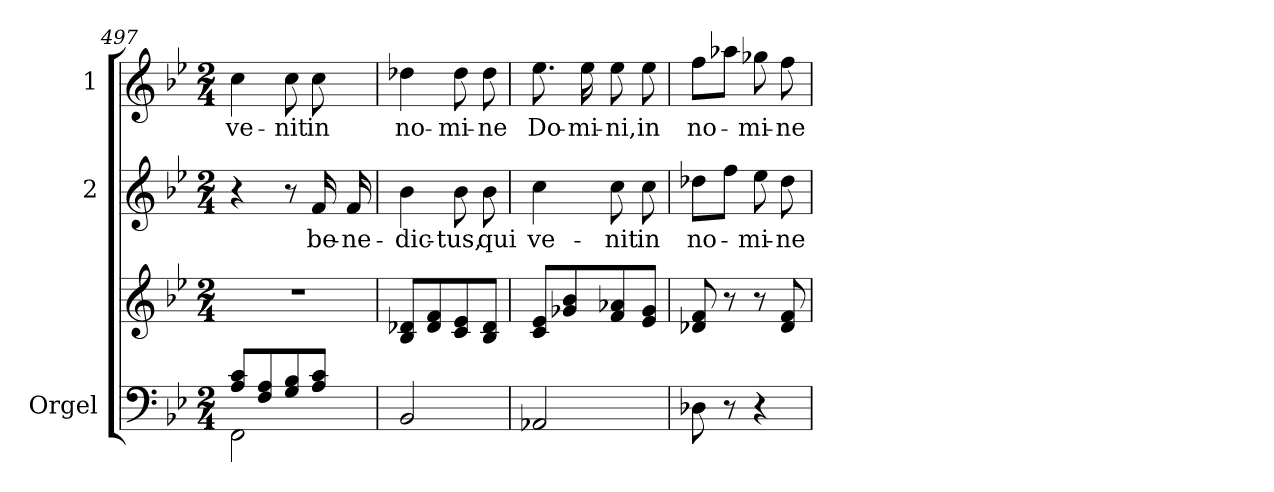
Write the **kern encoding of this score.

**kern	**kern	**kern	**text	**kern	**text
*part3	*part3	*part2	*part2	*part1	*part1
*staff4	*staff3	*staff2	*staff2	*staff1	*staff1
*I"Orgel	*	*I"2	*	*I"1	*
*I'Org.	*	*	*	*	*
!!LO:LB:g=z
*clefF4	*clefG2	*clefG2	*	*clefG2	*
*k[b-e-]	*k[b-e-]	*k[b-e-]	*	*k[b-e-]	*
*B-:	*B-:	*B-:	*	*B-:	*
*M2/4	*M2/4	*M2/4	*	*M2/4	*
=497	=497	=497	=497	=497	=497
*^	*	*	*	*	*
!	!	!	!	!	!	!LO:LY:b
8A/ 8c/L	2FF\	2r	4r	.	4cc\	ve-
8F/ 8A/	.	.	.	.	.	.
!	!	!	!	!	!	!LO:LY:b
8G/ 8B-/	.	.	8r	.	8cc\	-nit
!	!	!	!	!LO:LY:b	!	!LO:LY:b
8A/ 8c/J	.	.	16f/	be-	8cc\	in
!	!	!	!	!LO:LY:b	!	!
.	.	.	16f/	-ne-	.	.
*v	*v	*	*	*	*	*
=498	=498	=498	=498	=498	=498
!	!	!	!LO:LY:b	!	!LO:LY:b
2BB-/	8B-/ 8d-X/L	4b-\	-dic-	4dd-X\	no-
.	8d-/ 8f/	.	.	.	.
!	!	!	!LO:LY:b	!	!LO:LY:b
.	8c/ 8e-/	8b-\	-tus,	8dd-\	-mi-
!	!	!	!LO:LY:b	!	!LO:LY:b
.	8B-/ 8d-/J	8b-\	qui	8dd-\	-ne
=499	=499	=499	=499	=499	=499
!	!	!	!LO:LY:b	!	!LO:LY:b
2AA-X/	8c/ 8e-/L	4cc\	ve-	8.ee-\	Do-
.	8g-X/ 8b-/	.	.	.	.
!	!	!	!	!	!LO:LY:b
.	.	.	.	16ee-\	-mi-
!	!	!	!LO:LY:b	!	!LO:LY:b
.	8f/ 8a-X/	8cc\	-nit	8ee-\	-ni,
!	!	!	!LO:LY:b	!	!LO:LY:b
.	8e-/ 8g-/J	8cc\	in	8ee-\	in
=500	=500	=500	=500	=500	=500
!	!	!	!LO:LY:b	!	!LO:LY:b
8D-X\	8d-X/ 8f/	8dd-X\L	no-	8ff\L	no-
8r	8r	8ff\J	.	8aa-X\J	.
!	!	!	!LO:LY:b	!	!LO:LY:b
4r	8r	8ee-\	-mi-	8gg-X\	-mi-
!	!	!	!LO:LY:b	!	!LO:LY:b
.	8d-/ 8f/	8dd-\	-ne	8ff\	-ne
=	=	=	=	=	=
*-	*-	*-	*-	*-	*-
